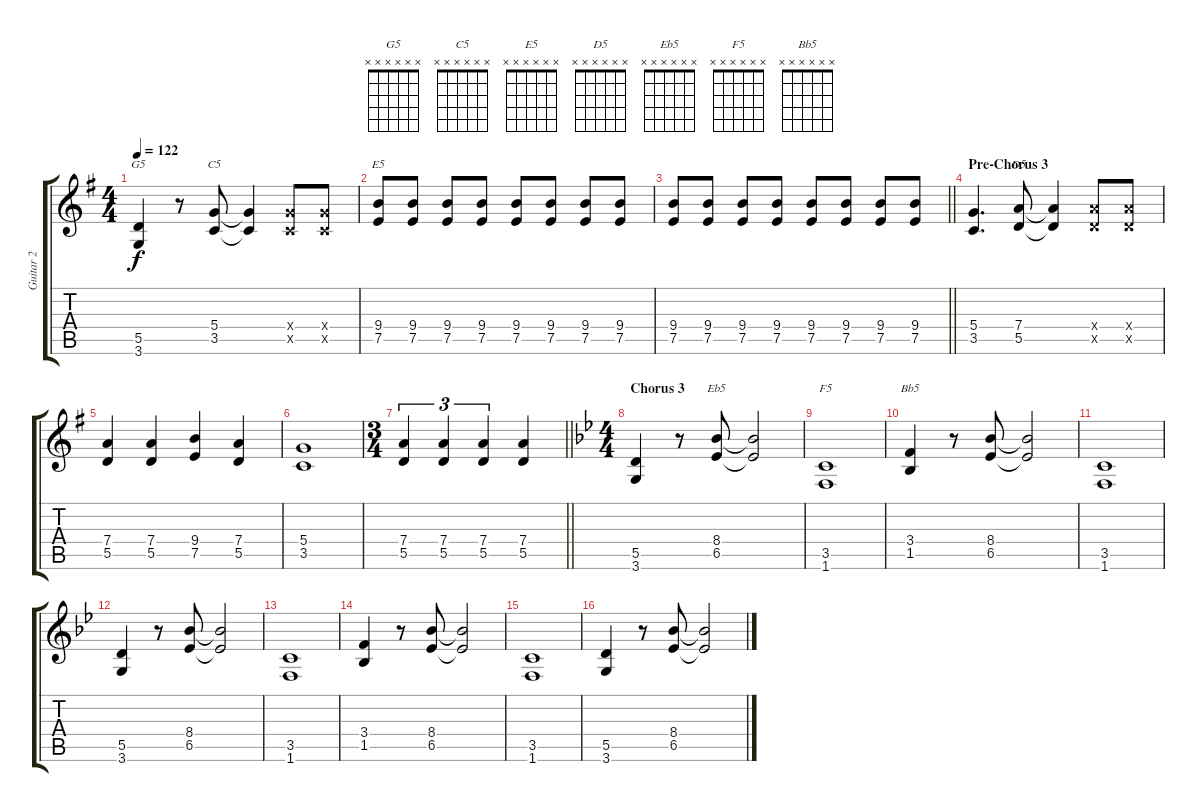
\track ("Guitar 2" "Guitar 2") {instrument overdrivenguitar}
\staff {score tabs}
\tuning (E4 B3 G3 D3 A2 E2) {hide}
\chord ("G5" x x x x x x)
\chord ("C5" x x x x x x)
\chord ("E5" x x x x x x)
\chord ("D5" x x x x x x)
\chord ("Eb5" x x x x x x)
\chord ("F5" x x x x x x)
\chord ("Bb5" x x x x x x)
\ts (4 4)
\tempo 122
\clef g2
\ks eminor
(5.5 3.6).4{ch "G5" dy f} r.8 (5.4 3.5).8{ch "C5"} (5.4{t} 3.5{t}).4 (5.4{x} 3.5{x}).8 (5.4{x} 3.5{x}).8 |
(9.4 7.5).8{ch "E5"} (9.4 7.5).8 (9.4 7.5).8 (9.4 7.5).8 (9.4 7.5).8 (9.4 7.5).8 (9.4 7.5).8 (9.4 7.5).8 |
\barLineRight lightlight
(9.4 7.5).8 (9.4 7.5).8 (9.4 7.5).8 (9.4 7.5).8 (9.4 7.5).8 (9.4 7.5).8 (9.4 7.5).8 (9.4 7.5).8 |
\section ("" "Pre-Chorus 3")
(5.4 3.5).4{d} (7.4 5.5).8{ch "D5"} (7.4{t} 5.5{t}).4 (7.4{x} 5.5{x}).8 (7.4{x} 5.5{x}).8 |
(7.4 5.5).4 (7.4 5.5).4 (9.4 7.5).4 (7.4 5.5).4 |
(5.4 3.5).1 |
\ts (3 4)
\barLineRight lightlight
(7.4 5.5).4{tu (3 2)} (7.4 5.5).4{tu (3 2)} (7.4 5.5).4{tu (3 2)} (7.4 5.5).4 |
\ts (4 4)
\section ("" "Chorus 3")
\ks gminor
(5.5 3.6).4 r.8 (8.4 6.5).8{ch "Eb5"} (8.4{t} 6.5{t}).2 |
(3.5 1.6).1{ch "F5"} |
(3.4 1.5).4{ch "Bb5"} r.8 (8.4 6.5).8 (8.4{t} 6.5{t}).2 |
(3.5 1.6).1 |
(5.5 3.6).4 r.8 (8.4 6.5).8 (8.4{t} 6.5{t}).2 |
(3.5 1.6).1 |
(3.4 1.5).4 r.8 (8.4 6.5).8 (8.4{t} 6.5{t}).2 |
(3.5 1.6).1 |
(5.5 3.6).4 r.8 (8.4 6.5).8 (8.4{t} 6.5{t}).2
